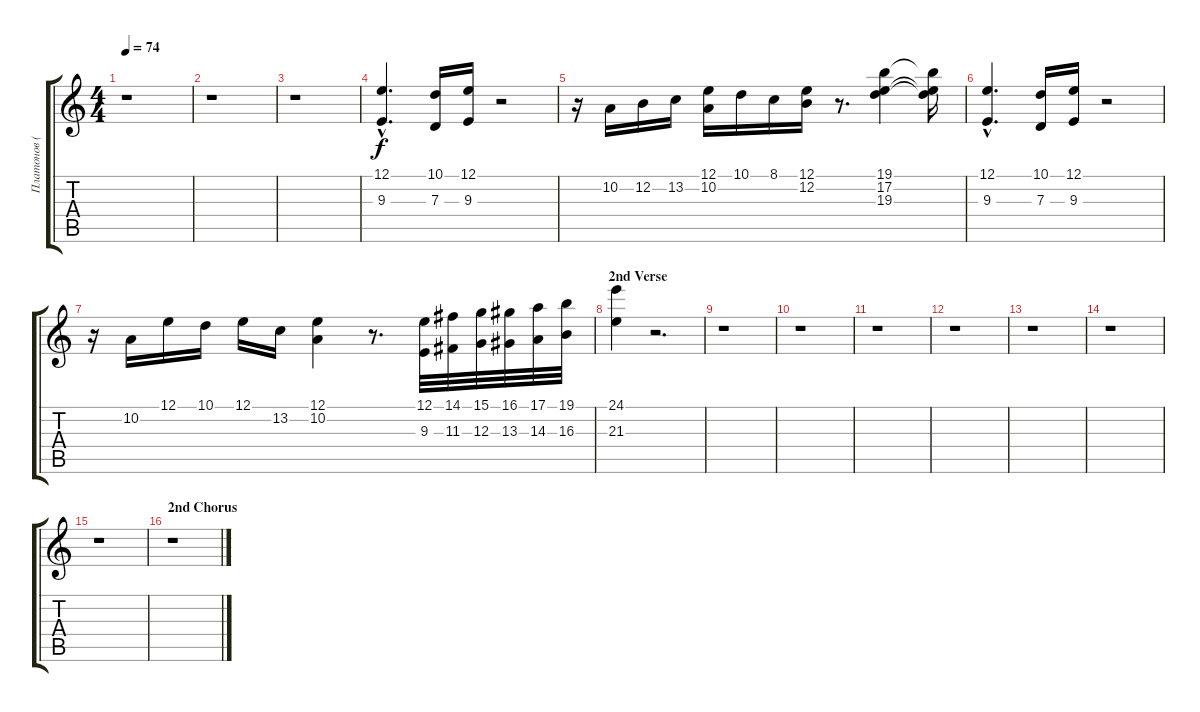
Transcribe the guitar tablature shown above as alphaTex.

\track ("Платонов (Клавиш. 2)" "Платонов (") {instrument percussiveorgan}
\staff {score tabs}
\tuning (E4 B3 G3 D3 A2 E2) {hide}
\ts (4 4)
\tempo 74
\clef g2
\ks c
r.1{dy f} |
r.1 |
r.1 |
(12.1{hac} 9.3{hac}).4{d instrument brasssection} (10.1 7.3).16 (12.1 9.3).16 r.2 |
r.16 10.2.16 12.2.16 13.2.16 (12.1 10.2).16 10.1.16 8.1.16 (12.1 12.2).16 r.8{d} (19.1 17.2 19.3).4 (19.1{t} 17.2{t} 19.3{t}).16 |
(12.1{hac} 9.3{hac}).4{d} (10.1 7.3).16 (12.1 9.3).16 r.2 |
r.16 10.2.16 12.1.16 10.1.16 12.1.16 13.2.16 (12.1 10.2).4 r.8{d} (12.1 9.3).32 (14.1 11.3).32 (15.1 12.3).32 (16.1 13.3).32 (17.1 14.3).32 (19.1 16.3).32 |
\section ("" "2nd Verse")
(24.1 21.3).4 r.2{d} |
r.1 |
r.1 |
r.1 |
r.1 |
r.1 |
r.1 |
r.1 |
\section ("" "2nd Chorus")
r.1
